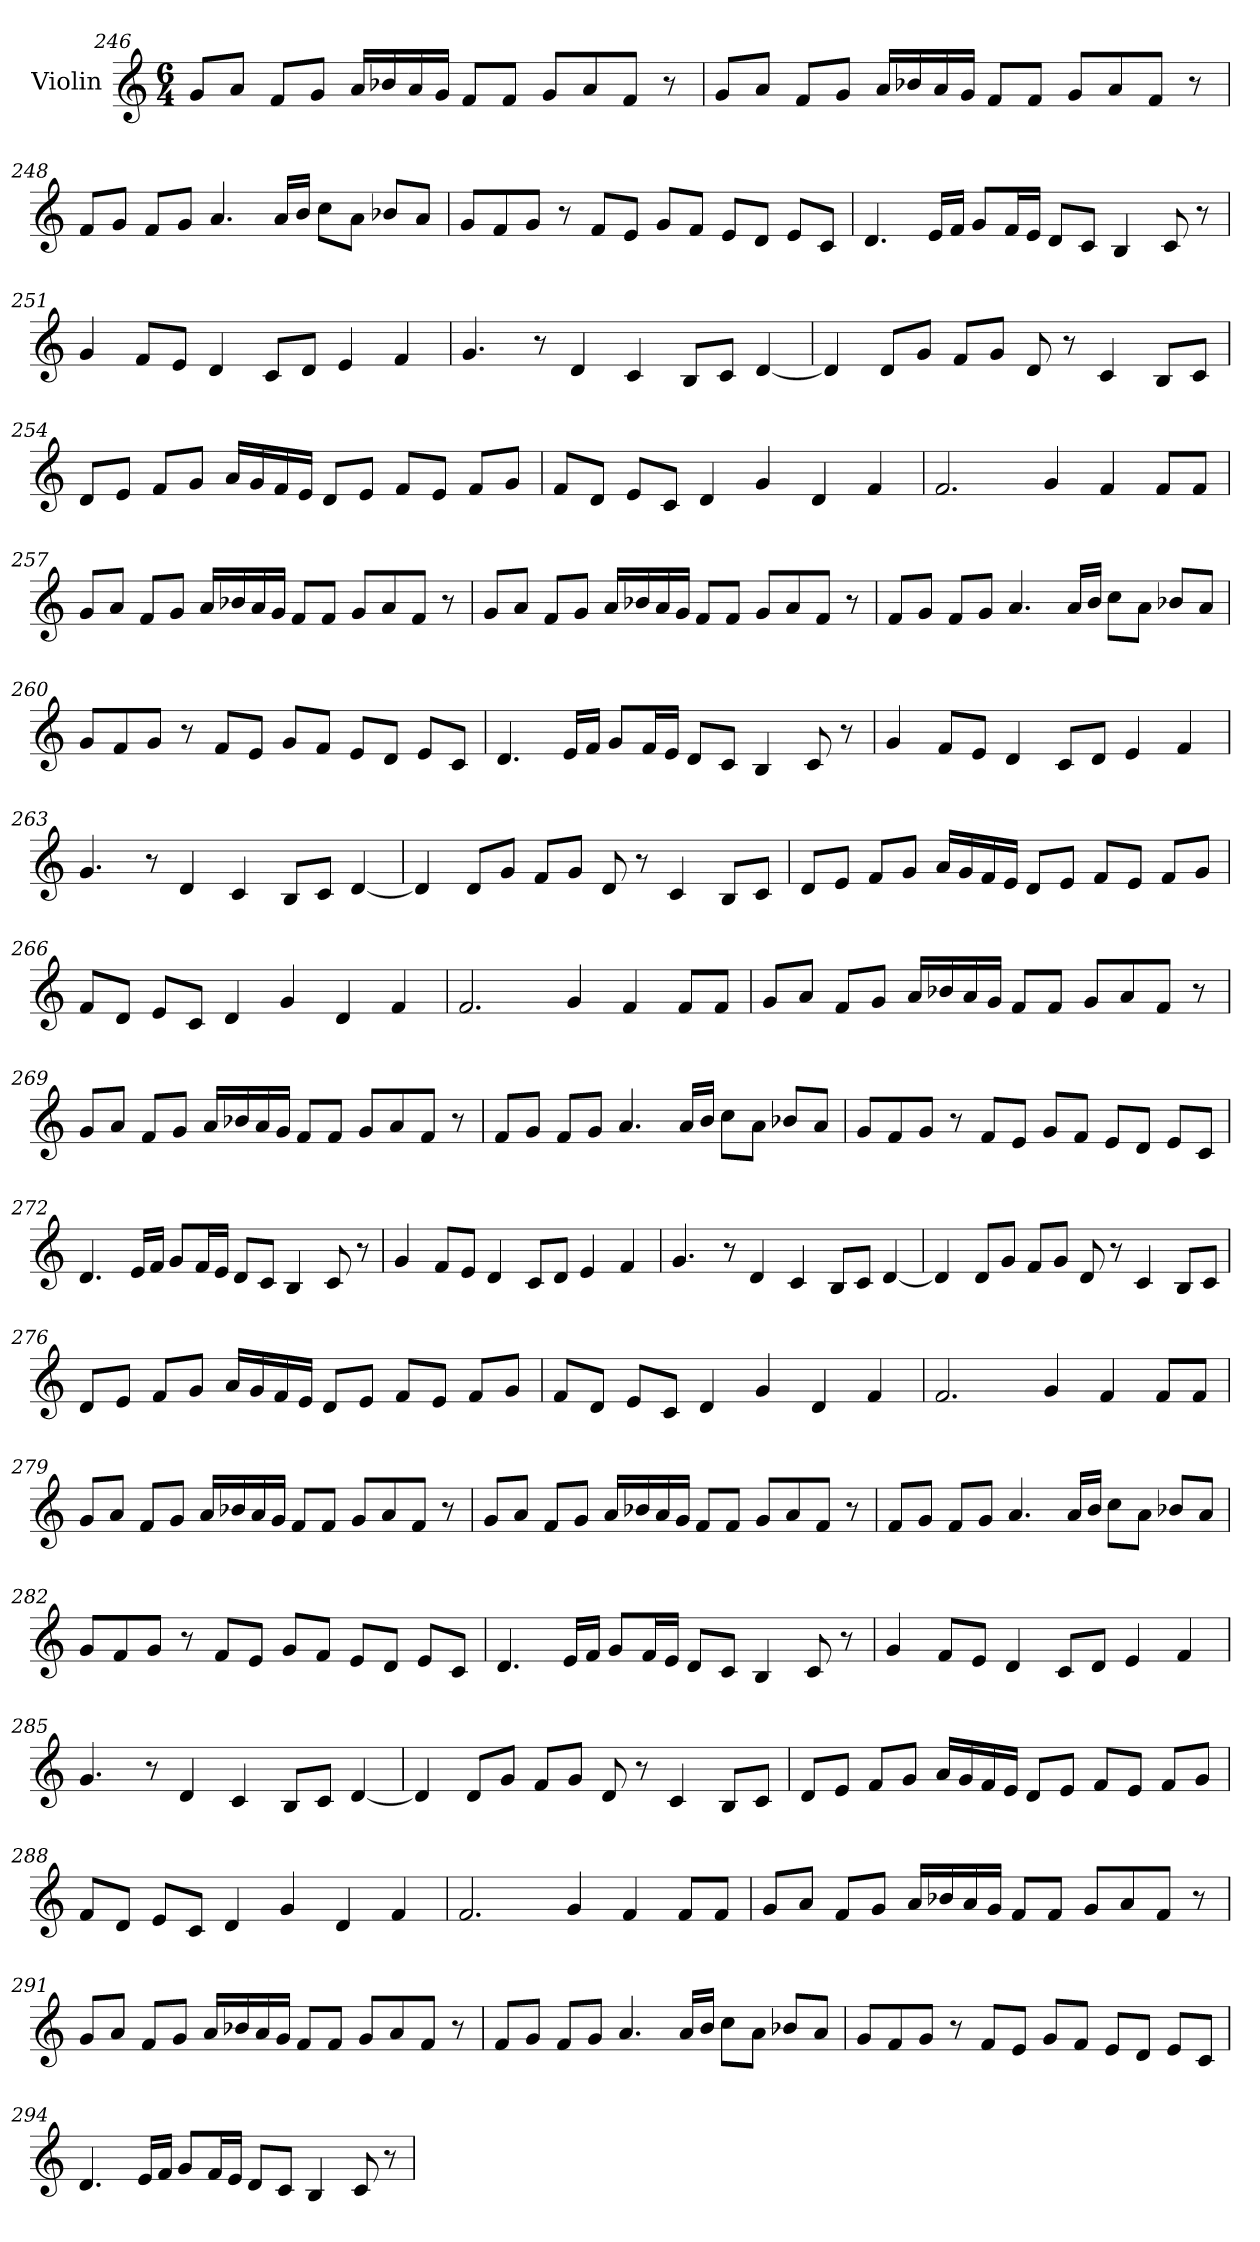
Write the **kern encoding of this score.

**kern
*part1
*staff1
*I"Violin
*clefG2
*k[]
*C:
*M6/4
=246
8g/L
8a/J
8f/L
8g/J
16a/LL
16b-X/
16a/
16g/JJ
8f/L
8f/J
8g/L
8a/
8f/J
8r
!!LO:LB:g=z
=247
8g/L
8a/J
8f/L
8g/J
16a/LL
16b-X/
16a/
16g/JJ
8f/L
8f/J
8g/L
8a/
8f/J
8r
=248
8f/L
8g/J
8f/L
8g/J
4.a/
16a/LL
16b/JJ
8cc\L
8a\J
8b-X/L
8a/J
=249
8g/L
8f/
8g/J
8r
8f/L
8e/J
8g/L
8f/J
8e/L
8d/J
8e/L
8c/J
!!LO:LB:g=z
=250
4.d/
16e/LL
16f/JJ
8g/L
16f/L
16e/JJ
8d/L
8c/J
4B/
8c/
8r
=251
4g/
8f/L
8e/J
4d/
8c/L
8d/J
4e/
4f/
=252
4.g/
8r
4d/
4c/
8B/L
8c/J
[4d/
!!LO:PB:g=z
=253
4d/]
8d/L
8g/J
8f/L
8g/J
8d/
8r
4c/
8B/L
8c/J
=254
8d/L
8e/J
8f/L
8g/J
16a/LL
16g/
16f/
16e/JJ
8d/L
8e/J
8f/L
8e/J
8f/L
8g/J
!!LO:PB:g=z
=255
8f/L
8d/J
8e/L
8c/J
4d/
4g/
4d/
4f/
!!LO:PB:g=z
=256
2.f/
4g/
4f/
8f/L
8f/J
=257
8g/L
8a/J
8f/L
8g/J
16a/LL
16b-X/
16a/
16g/JJ
8f/L
8f/J
8g/L
8a/
8f/J
8r
=258
8g/L
8a/J
8f/L
8g/J
16a/LL
16b-X/
16a/
16g/JJ
8f/L
8f/J
8g/L
8a/
8f/J
8r
!!LO:LB:g=z
=259
8f/L
8g/J
8f/L
8g/J
4.a/
16a/LL
16b/JJ
8cc\L
8a\J
8b-X/L
8a/J
=260
8g/L
8f/
8g/J
8r
8f/L
8e/J
8g/L
8f/J
8e/L
8d/J
8e/L
8c/J
=261
4.d/
16e/LL
16f/JJ
8g/L
16f/L
16e/JJ
8d/L
8c/J
4B/
8c/
8r
!!LO:LB:g=z
=262
4g/
8f/L
8e/J
4d/
8c/L
8d/J
4e/
4f/
=263
4.g/
8r
4d/
4c/
8B/L
8c/J
[4d/
=264
4d/]
8d/L
8g/J
8f/L
8g/J
8d/
8r
4c/
8B/L
8c/J
!!LO:LB:g=z
=265
8d/L
8e/J
8f/L
8g/J
16a/LL
16g/
16f/
16e/JJ
8d/L
8e/J
8f/L
8e/J
8f/L
8g/J
=266
8f/L
8d/J
8e/L
8c/J
4d/
4g/
4d/
4f/
!!LO:PB:g=z
=267
2.f/
4g/
4f/
8f/L
8f/J
!!LO:PB:g=z
=268
8g/L
8a/J
8f/L
8g/J
16a/LL
16b-X/
16a/
16g/JJ
8f/L
8f/J
8g/L
8a/
8f/J
8r
=269
8g/L
8a/J
8f/L
8g/J
16a/LL
16b-X/
16a/
16g/JJ
8f/L
8f/J
8g/L
8a/
8f/J
8r
!!LO:PB:g=z
=270
8f/L
8g/J
8f/L
8g/J
4.a/
16a/LL
16b/JJ
8cc\L
8a\J
8b-X/L
8a/J
!!LO:PB:g=z
=271
8g/L
8f/
8g/J
8r
8f/L
8e/J
8g/L
8f/J
8e/L
8d/J
8e/L
8c/J
=272
4.d/
16e/LL
16f/JJ
8g/L
16f/L
16e/JJ
8d/L
8c/J
4B/
8c/
8r
!!LO:PB:g=z
=273
4g/
8f/L
8e/J
4d/
8c/L
8d/J
4e/
4f/
!!LO:PB:g=z
=274
4.g/
8r
4d/
4c/
8B/L
8c/J
[4d/
=275
4d/]
8d/L
8g/J
8f/L
8g/J
8d/
8r
4c/
8B/L
8c/J
=276
8d/L
8e/J
8f/L
8g/J
16a/LL
16g/
16f/
16e/JJ
8d/L
8e/J
8f/L
8e/J
8f/L
8g/J
!!LO:PB:g=z
=277
8f/L
8d/J
8e/L
8c/J
4d/
4g/
4d/
4f/
=278
2.f/
4g/
4f/
8f/L
8f/J
=279
8g/L
8a/J
8f/L
8g/J
16a/LL
16b-X/
16a/
16g/JJ
8f/L
8f/J
8g/L
8a/
8f/J
8r
!!LO:LB:g=z
=280
8g/L
8a/J
8f/L
8g/J
16a/LL
16b-X/
16a/
16g/JJ
8f/L
8f/J
8g/L
8a/
8f/J
8r
=281
8f/L
8g/J
8f/L
8g/J
4.a/
16a/LL
16b/JJ
8cc\L
8a\J
8b-X/L
8a/J
=282
8g/L
8f/
8g/J
8r
8f/L
8e/J
8g/L
8f/J
8e/L
8d/J
8e/L
8c/J
!!LO:LB:g=z
=283
4.d/
16e/LL
16f/JJ
8g/L
16f/L
16e/JJ
8d/L
8c/J
4B/
8c/
8r
=284
4g/
8f/L
8e/J
4d/
8c/L
8d/J
4e/
4f/
!!LO:PB:g=z
=285
4.g/
8r
4d/
4c/
8B/L
8c/J
[4d/
!!LO:PB:g=z
=286
4d/]
8d/L
8g/J
8f/L
8g/J
8d/
8r
4c/
8B/L
8c/J
=287
8d/L
8e/J
8f/L
8g/J
16a/LL
16g/
16f/
16e/JJ
8d/L
8e/J
8f/L
8e/J
8f/L
8g/J
!!LO:PB:g=z
=288
8f/L
8d/J
8e/L
8c/J
4d/
4g/
4d/
4f/
!!LO:PB:g=z
=289
2.f/
4g/
4f/
8f/L
8f/J
=290
8g/L
8a/J
8f/L
8g/J
16a/LL
16b-X/
16a/
16g/JJ
8f/L
8f/J
8g/L
8a/
8f/J
8r
=291
8g/L
8a/J
8f/L
8g/J
16a/LL
16b-X/
16a/
16g/JJ
8f/L
8f/J
8g/L
8a/
8f/J
8r
!!LO:LB:g=z
=292
8f/L
8g/J
8f/L
8g/J
4.a/
16a/LL
16b/JJ
8cc\L
8a\J
8b-X/L
8a/J
=293
8g/L
8f/
8g/J
8r
8f/L
8e/J
8g/L
8f/J
8e/L
8d/J
8e/L
8c/J
=294
4.d/
16e/LL
16f/JJ
8g/L
16f/L
16e/JJ
8d/L
8c/J
4B/
8c/
8r
=
*-
